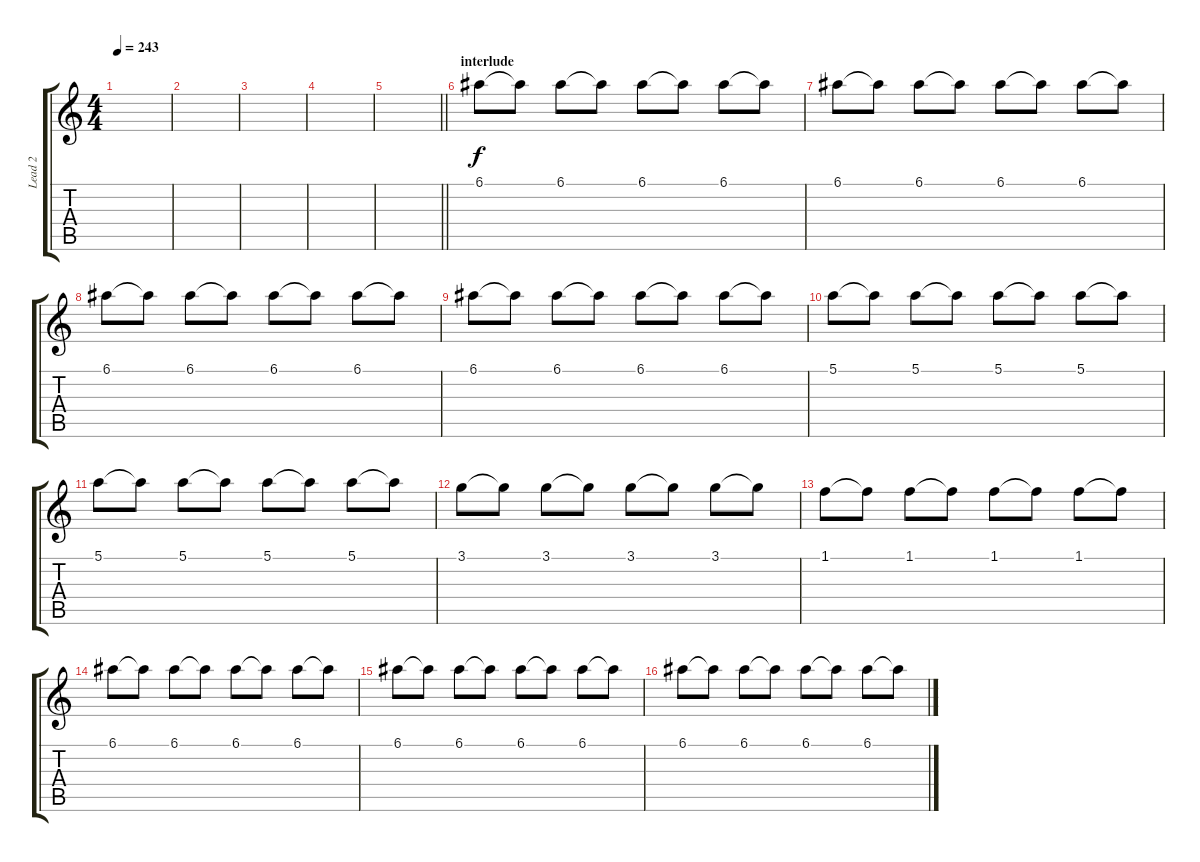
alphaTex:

\track ("Lead 2" "Lead 2") {instrument distortionguitar}
\staff {score tabs}
\tuning (E4 B3 G3 D3 A2 D2) {hide}
\ts (4 4)
\tempo 243
\clef g2
\ks c
|
|
|
|
\barLineRight lightlight
|
\section ("" "interlude")
6.1.8 6.1{t}.8 6.1.8 6.1{t}.8 6.1.8 6.1{t}.8 6.1.8 6.1{t}.8 |
6.1.8 6.1{t}.8 6.1.8 6.1{t}.8 6.1.8 6.1{t}.8 6.1.8 6.1{t}.8 |
6.1.8 6.1{t}.8 6.1.8 6.1{t}.8 6.1.8 6.1{t}.8 6.1.8 6.1{t}.8 |
6.1.8 6.1{t}.8 6.1.8 6.1{t}.8 6.1.8 6.1{t}.8 6.1.8 6.1{t}.8 |
5.1.8 5.1{t}.8 5.1.8 5.1{t}.8 5.1.8 5.1{t}.8 5.1.8 5.1{t}.8 |
5.1.8 5.1{t}.8 5.1.8 5.1{t}.8 5.1.8 5.1{t}.8 5.1.8 5.1{t}.8 |
3.1.8 3.1{t}.8 3.1.8 3.1{t}.8 3.1.8 3.1{t}.8 3.1.8 3.1{t}.8 |
1.1.8 1.1{t}.8 1.1.8 1.1{t}.8 1.1.8 1.1{t}.8 1.1.8 1.1{t}.8 |
6.1.8 6.1{t}.8 6.1.8 6.1{t}.8 6.1.8 6.1{t}.8 6.1.8 6.1{t}.8 |
6.1.8 6.1{t}.8 6.1.8 6.1{t}.8 6.1.8 6.1{t}.8 6.1.8 6.1{t}.8 |
6.1.8 6.1{t}.8 6.1.8 6.1{t}.8 6.1.8 6.1{t}.8 6.1.8 6.1{t}.8
